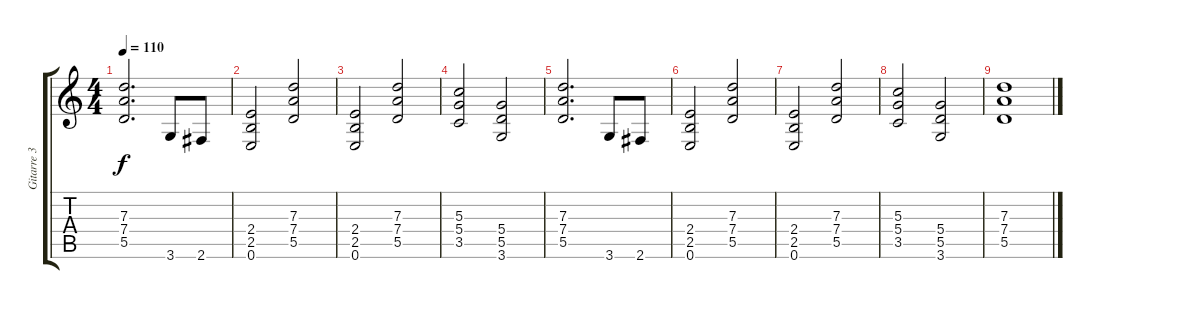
\track ("Gitarre 3" "Gitarre 3") {instrument distortionguitar}
\staff {score tabs}
\tuning (E4 B3 G3 D3 A2 E2) {hide}
\ts (4 4)
\tempo 110
\clef g2
\ks c
(7.3 7.4 5.5).2{d dy f} 3.6.8 2.6.8 |
(2.4 2.5 0.6).2 (7.3 7.4 5.5).2 |
(2.4 2.5 0.6).2 (7.3 7.4 5.5).2 |
(5.3 5.4 3.5).2 (5.4 5.5 3.6).2 |
(7.3 7.4 5.5).2{d} 3.6.8 2.6.8 |
(2.4 2.5 0.6).2 (7.3 7.4 5.5).2 |
(2.4 2.5 0.6).2 (7.3 7.4 5.5).2 |
(5.3 5.4 3.5).2 (5.4 5.5 3.6).2 |
(7.3 7.4 5.5).1
